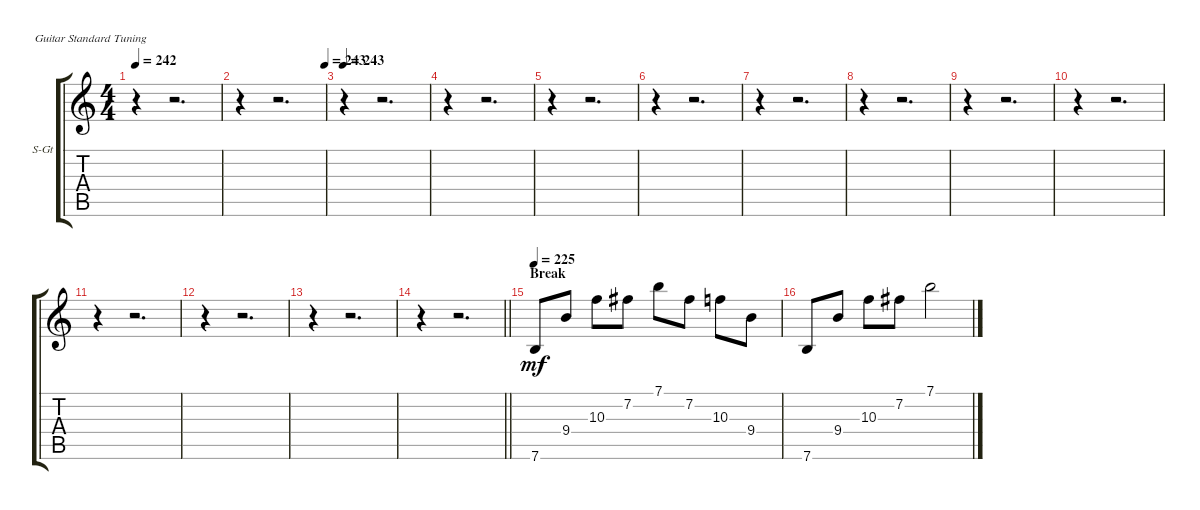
\bracketExtendMode groupsimilarinstruments
\firstSystemTrackNameOrientation horizontal
\otherSystemsTrackNameOrientation horizontal
\track ("Keyboard 1" "S-Gt") {instrument percussiveorgan}
\staff {score tabs}
\tuning (E4 B3 G3 D3 A2 E2)
\displaytranspose 12
\ts (4 4)
\tempo 242
\clef g2
\ks c
r.4{dy mf} r.2{d} |
\tempo (243 1)
r.4 r.2{d} |
\tempo 243
r.4 r.2{d} |
r.4 r.2{d} |
r.4 r.2{d} |
r.4 r.2{d} |
r.4 r.2{d} |
r.4 r.2{d} |
r.4 r.2{d} |
r.4 r.2{d} |
r.4 r.2{d} |
r.4 r.2{d} |
r.4 r.2{d} |
\barLineRight lightlight
r.4 r.2{d} |
\section ("" "Break")
\tempo 225
7.6.8 9.4.8 10.3.8 7.2.8 7.1.8 7.2.8 10.3.8 9.4.8 |
7.6.8 9.4.8 10.3.8 7.2.8 7.1.2
